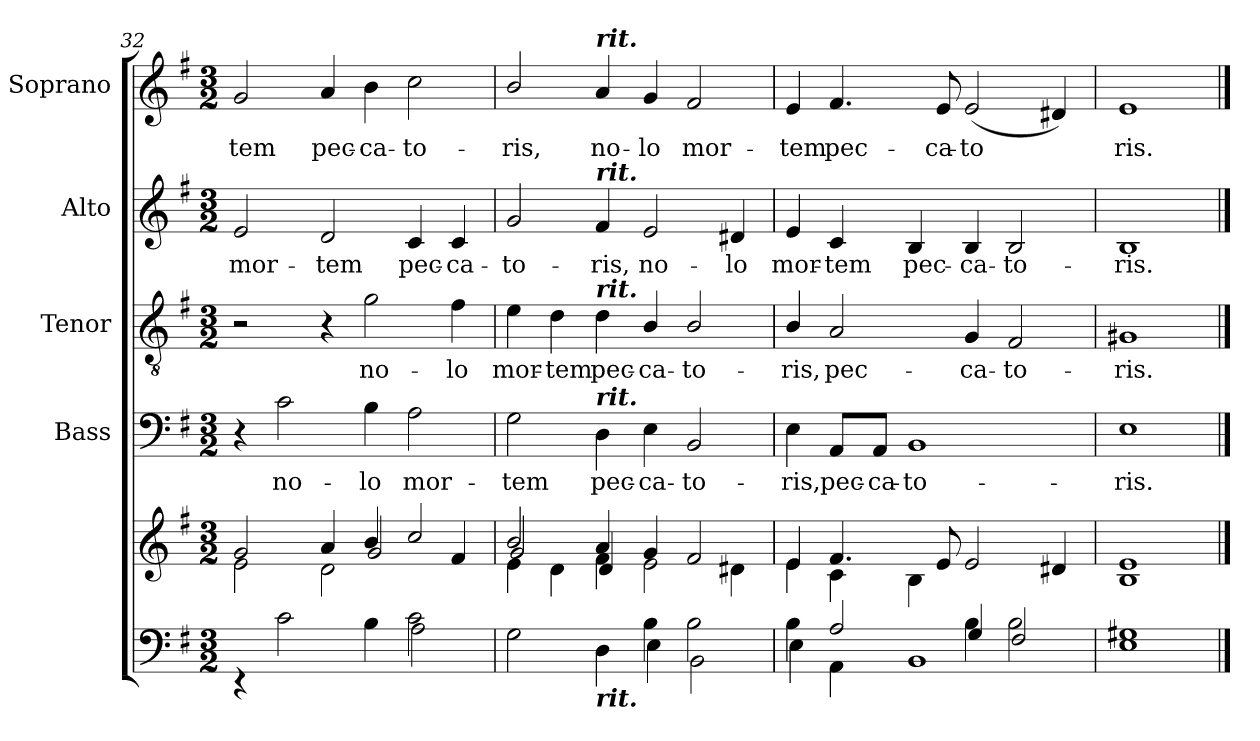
**kern	**kern	**kern	**text	**kern	**text	**kern	**text	**kern	**text
*part5	*part5	*part4	*part4	*part3	*part3	*part2	*part2	*part1	*part1
*staff6	*staff5	*staff4	*staff4	*staff3	*staff3	*staff2	*staff2	*staff1	*staff1
*	*	*I"Bass	*	*I"Tenor	*	*I"Alto	*	*I"Soprano	*
*	*	*I'B	*	*I'T	*	*I'A	*	*I'S	*
*clefF4	*clefG2	*clefF4	*	*clefGv2	*	*clefG2	*	*clefG2	*
*k[f#]	*k[f#]	*k[f#]	*	*k[f#]	*	*k[f#]	*	*k[f#]	*
*G:	*G:	*G:	*	*G:	*	*G:	*	*G:	*
*M3/2	*M3/2	*M3/2	*	*M3/2	*	*M3/2	*	*M3/2	*
=32	=32	=32	=32	=32	=32	=32	=32	=32	=32
*^	*^	*	*	*	*	*	*	*	*
*	*^	*	*^	*	*	*	*	*	*	*	*
!	!	!	!	!	!	!	!	!	!	!	!LO:LY:b	!	!LO:LY:b
1ryy	2ryy	4rEE	2g/	2e\	2.ryy	4r	.	2r	.	2e/	mor-	2g/	-tem
!	!	!	!	!	!	!	!LO:LY:b	!	!	!	!	!	!
.	.	2c\	.	.	.	2c\	no-	.	.	.	.	.	.
!	!	!	!	!	!	!	!	!	!	!	!LO:LY:b	!	!LO:LY:b
.	4ryy	.	4a/	2d\	.	.	.	4r	.	2d/	-tem	4a/	pec-
!	!	!	!	!	!	!	!LO:LY:b	!	!LO:LY:b	!	!	!	!LO:LY:b
.	2.ryy	4B\	4b/	.	2g/	4B\	-lo	2g\	no-	.	.	4b\	-ca-
!	!	!	!	!	!	!	!LO:LY:b	!	!	!	!LO:LY:b	!	!LO:LY:b
2c\	.	2A\	2cc/	2ryy	.	2A\	mor-	.	.	4c/	pec-	2cc\	-to-
!	!	!	!	!	!	!	!	!	!LO:LY:b	!	!LO:LY:b	!	!
.	.	.	.	.	4f#/	.	.	4f#\	-lo	4c/	-ca-	.	.
*	*v	*v	*	*	*	*	*	*	*	*	*	*	*
=33	=33	=33	=33	=33	=33	=33	=33	=33	=33	=33	=33	=33
!	!	!	!	!	!	!LO:LY:b	!	!LO:LY:b	!	!LO:LY:b	!	!LO:LY:b
2.ryy	2G\	2b/	2g/	4e\	2G\	-tem	4e\	mor-	2g/	-to-	2b/	-ris,
!	!	!	!	!	!	!	!	!LO:LY:b	!	!	!	!
.	.	.	.	4d\	.	.	4d\	-tem	.	.	.	.
!	!	!	!	!	!	!	!	!	!	!	!LO:TX:a:Bi:t=rit.	!
!	!	!	!	!	!	!	!	!	!LO:TX:a:Bi:t=rit.	!	!	!
!	!	!	!	!	!	!	!LO:TX:a:Bi:t=rit.	!	!	!	!	!
!	!	!	!	!	!LO:TX:a:Bi:t=rit.	!	!	!	!	!	!	!
!	!LO:TX:b:Bi:t=rit.	!	!	!	!	!	!	!	!	!	!	!
!	!	!	!	!	!	!LO:LY:b	!	!LO:LY:b	!	!LO:LY:b	!	!LO:LY:b
.	4D\	4a/	4f#\	4d/	4D\	pec-	4d\	pec-	4f#/	-ris,	4a/	no-
!	!	!	!	!	!	!LO:LY:b	!	!LO:LY:b	!	!LO:LY:b	!	!LO:LY:b
4B\	4E\	4g/	2e\	2.ryy	4E\	-ca-	4B/	-ca-	2e/	no-	4g/	-lo
!	!	!	!	!	!	!LO:LY:b	!	!LO:LY:b	!	!	!	!LO:LY:b
2B\	2BB\	2f#/	.	.	2BB/	-to-	2B/	-to-	.	.	2f#/	mor-
!	!	!	!	!	!	!	!	!	!	!LO:LY:b	!	!
.	.	.	4d#X\	.	.	.	.	.	4d#X/	-lo	.	.
*	*	*	*v	*v	*	*	*	*	*	*	*	*
=34	=34	=34	=34	=34	=34	=34	=34	=34	=34	=34	=34
*	*^	*	*	*	*	*	*	*	*	*	*
!	!	!	!	!	!	!LO:LY:b	!	!LO:LY:b	!	!LO:LY:b	!	!LO:LY:b
2.ryy	4B\	4E\	4e/	4e\	4E\	-ris,	4B/	-ris,	4e/	mor-	4e/	-tem
!	!	!	!	!	!	!LO:LY:b	!	!LO:LY:b	!	!LO:LY:b	!	!LO:LY:b
.	2A/	4AA\	4.f#/	4c\	8AA/L	pec-	2A/	pec-	4c/	-tem	4.f#/	pec-
!	!	!	!	!	!	!LO:LY:b	!	!	!	!	!	!
.	.	.	.	.	8AA/J	-ca-	.	.	.	.	.	.
!	!	!	!	!	!	!LO:LY:b	!	!	!	!LO:LY:b	!	!
.	.	1BB	.	4B\	1BB	-to-	.	.	4B/	pec-	.	.
!	!	!	!	!	!	!	!	!	!	!	!	!LO:LY:b
.	.	.	8e/	.	.	.	.	.	.	.	8e/	-ca-
!	!	!	!	!	!	!	!	!LO:LY:b	!	!LO:LY:b	!	!LO:LY:b
4B\	4G/	.	2e/	2.ryy	.	.	4G/	-ca-	4B/	-ca-	(<2e/	-to­
!	!	!	!	!	!	!	!	!LO:LY:b	!	!LO:LY:b	!	!
2B\	2F#/	.	.	.	.	.	2F#/	-to-	2B/	-to-	.	.
.	.	.	4d#X/	.	.	.	.	.	.	.	4d#X/)	.
*	*v	*v	*	*	*	*	*	*	*	*	*	*
=35	=35	=35	=35	=35	=35	=35	=35	=35	=35	=35	=35
!	!	!	!	!	!LO:LY:b	!	!LO:LY:b	!	!LO:LY:b	!	!LO:LY:b
1G#X	1E	1e	1B	1E	-ris.	1G#X	-ris.	1B	-ris.	1e	ris.
*v	*v	*	*	*	*	*	*	*	*	*	*
*	*v	*v	*	*	*	*	*	*	*	*
==	==	==	==	==	==	==	==	==	==
*-	*-	*-	*-	*-	*-	*-	*-	*-	*-
